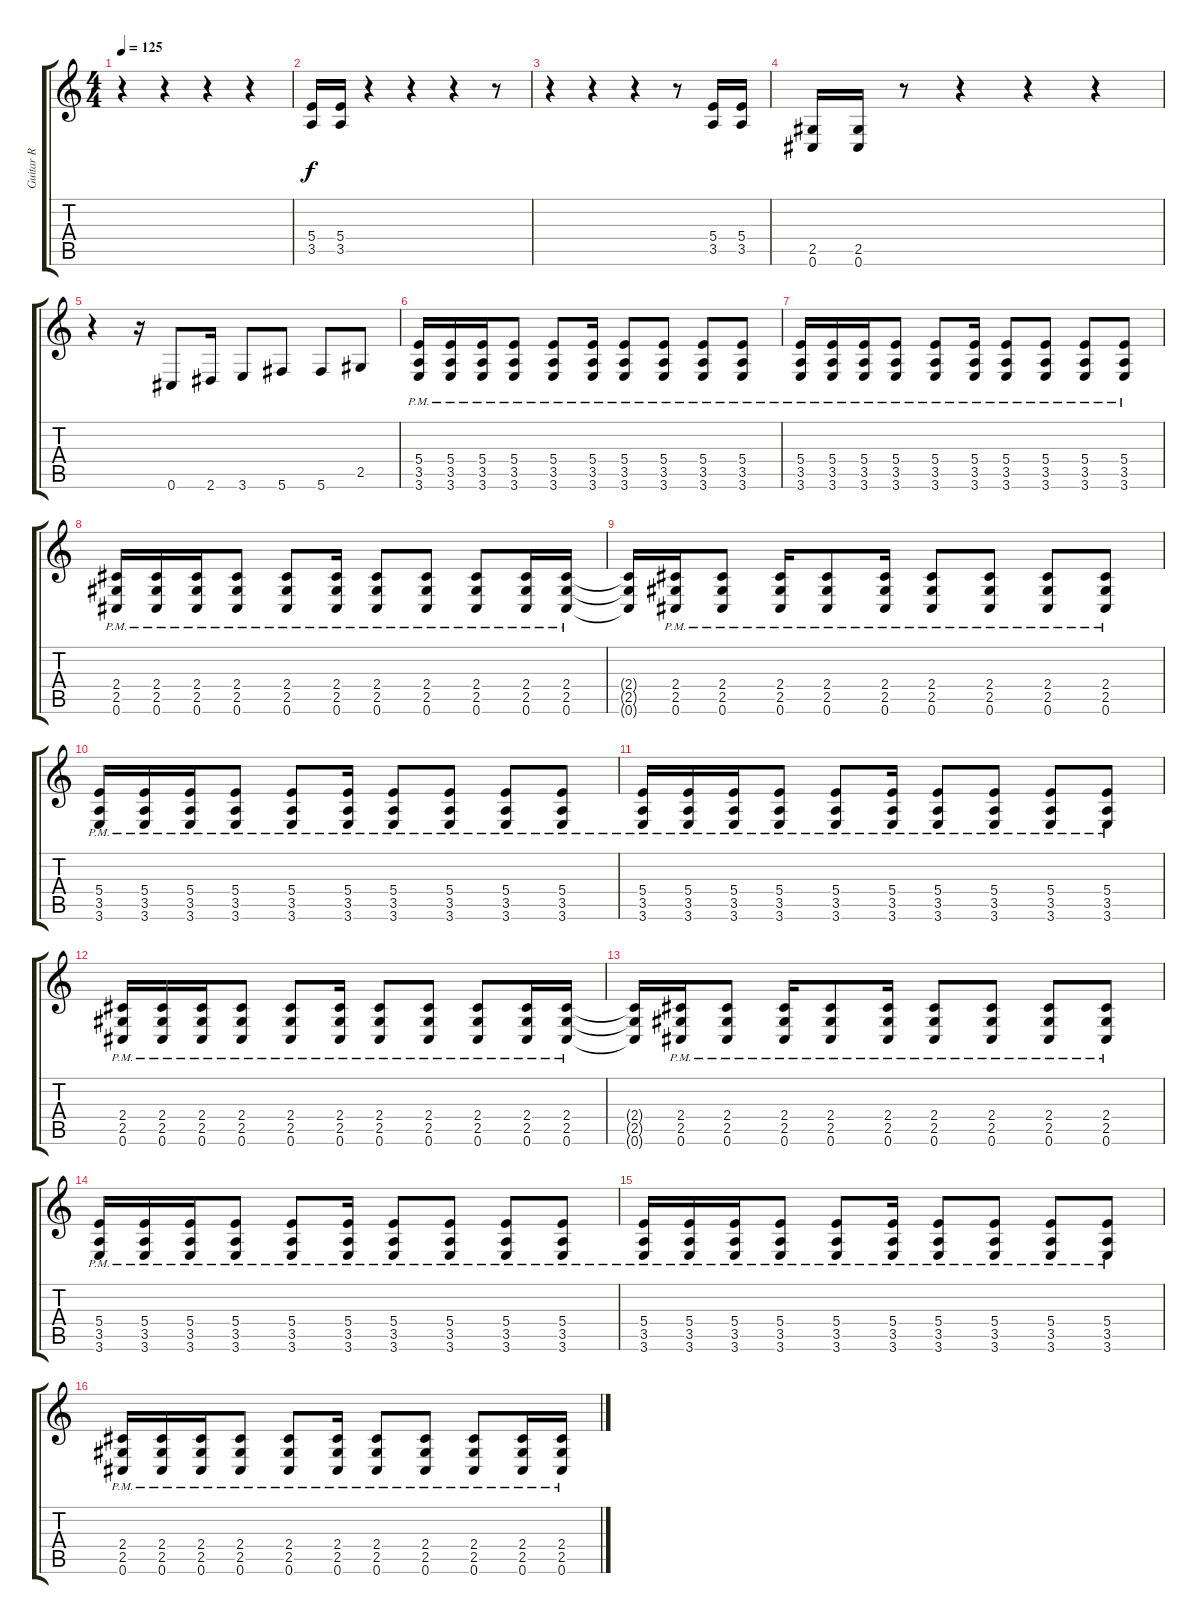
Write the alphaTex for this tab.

\track ("Guitar R" "Guitar R") {instrument distortionguitar}
\staff {score tabs}
\tuning (Db4 Ab3 E3 B2 Gb2 Db2) {hide}
\ts (4 4)
\tempo 125
\clef g2
\ks c
r.4{dy f} r.4 r.4 r.4 |
(5.4 3.5).16 (5.4 3.5).16 r.4 r.4 r.4 r.8 |
r.4 r.4 r.4 r.8 (5.4 3.5).16 (5.4 3.5).16 |
(2.5 0.6).16 (2.5 0.6).16 r.8 r.4 r.4 r.4 |
r.4 r.16 0.6.8 2.6.16 3.6.8 5.6.8 5.6.8 2.5.8 |
(5.4{pm} 3.5{pm} 3.6{pm}).16 (5.4{pm} 3.5{pm} 3.6{pm}).16 (5.4{pm} 3.5{pm} 3.6{pm}).16 (5.4{pm} 3.5{pm} 3.6{pm}).8 (5.4{pm} 3.5{pm} 3.6{pm}).8 (5.4{pm} 3.5{pm} 3.6{pm}).16 (5.4{pm} 3.5{pm} 3.6{pm}).8 (5.4{pm} 3.5{pm} 3.6{pm}).8 (5.4{pm} 3.5{pm} 3.6{pm}).8 (5.4{pm} 3.5{pm} 3.6{pm}).8 |
(5.4{pm} 3.5{pm} 3.6{pm}).16 (5.4{pm} 3.5{pm} 3.6{pm}).16 (5.4{pm} 3.5{pm} 3.6{pm}).16 (5.4{pm} 3.5{pm} 3.6{pm}).8 (5.4{pm} 3.5{pm} 3.6{pm}).8 (5.4{pm} 3.5{pm} 3.6{pm}).16 (5.4{pm} 3.5{pm} 3.6{pm}).8 (5.4{pm} 3.5{pm} 3.6{pm}).8 (5.4{pm} 3.5{pm} 3.6{pm}).8 (5.4{pm} 3.5{pm} 3.6{pm}).8 |
(2.4{pm} 2.5{pm} 0.6{pm}).16 (2.4{pm} 2.5{pm} 0.6{pm}).16 (2.4{pm} 2.5{pm} 0.6{pm}).16 (2.4{pm} 2.5{pm} 0.6{pm}).8 (2.4{pm} 2.5{pm} 0.6{pm}).8 (2.4{pm} 2.5{pm} 0.6{pm}).16 (2.4{pm} 2.5{pm} 0.6{pm}).8 (2.4{pm} 2.5{pm} 0.6{pm}).8 (2.4{pm} 2.5{pm} 0.6{pm}).8 (2.4{pm} 2.5{pm} 0.6{pm}).16 (2.4{pm} 2.5{pm} 0.6{pm}).16 |
(2.4{t} 2.5{t} 0.6{t}).16 (2.4{pm} 2.5{pm} 0.6{pm}).16 (2.4{pm} 2.5{pm} 0.6{pm}).8 (2.4{pm} 2.5{pm} 0.6{pm}).16 (2.4{pm} 2.5{pm} 0.6{pm}).8 (2.4{pm} 2.5{pm} 0.6{pm}).16 (2.4{pm} 2.5{pm} 0.6{pm}).8 (2.4{pm} 2.5{pm} 0.6{pm}).8 (2.4{pm} 2.5{pm} 0.6{pm}).8 (2.4{pm} 2.5{pm} 0.6{pm}).8 |
(5.4{pm} 3.5{pm} 3.6{pm}).16 (5.4{pm} 3.5{pm} 3.6{pm}).16 (5.4{pm} 3.5{pm} 3.6{pm}).16 (5.4{pm} 3.5{pm} 3.6{pm}).8 (5.4{pm} 3.5{pm} 3.6{pm}).8 (5.4{pm} 3.5{pm} 3.6{pm}).16 (5.4{pm} 3.5{pm} 3.6{pm}).8 (5.4{pm} 3.5{pm} 3.6{pm}).8 (5.4{pm} 3.5{pm} 3.6{pm}).8 (5.4{pm} 3.5{pm} 3.6{pm}).8 |
(5.4{pm} 3.5{pm} 3.6{pm}).16 (5.4{pm} 3.5{pm} 3.6{pm}).16 (5.4{pm} 3.5{pm} 3.6{pm}).16 (5.4{pm} 3.5{pm} 3.6{pm}).8 (5.4{pm} 3.5{pm} 3.6{pm}).8 (5.4{pm} 3.5{pm} 3.6{pm}).16 (5.4{pm} 3.5{pm} 3.6{pm}).8 (5.4{pm} 3.5{pm} 3.6{pm}).8 (5.4{pm} 3.5{pm} 3.6{pm}).8 (5.4{pm} 3.5{pm} 3.6{pm}).8 |
(2.4{pm} 2.5{pm} 0.6{pm}).16 (2.4{pm} 2.5{pm} 0.6{pm}).16 (2.4{pm} 2.5{pm} 0.6{pm}).16 (2.4{pm} 2.5{pm} 0.6{pm}).8 (2.4{pm} 2.5{pm} 0.6{pm}).8 (2.4{pm} 2.5{pm} 0.6{pm}).16 (2.4{pm} 2.5{pm} 0.6{pm}).8 (2.4{pm} 2.5{pm} 0.6{pm}).8 (2.4{pm} 2.5{pm} 0.6{pm}).8 (2.4{pm} 2.5{pm} 0.6{pm}).16 (2.4{pm} 2.5{pm} 0.6{pm}).16 |
(2.4{t} 2.5{t} 0.6{t}).16 (2.4{pm} 2.5{pm} 0.6{pm}).16 (2.4{pm} 2.5{pm} 0.6{pm}).8 (2.4{pm} 2.5{pm} 0.6{pm}).16 (2.4{pm} 2.5{pm} 0.6{pm}).8 (2.4{pm} 2.5{pm} 0.6{pm}).16 (2.4{pm} 2.5{pm} 0.6{pm}).8 (2.4{pm} 2.5{pm} 0.6{pm}).8 (2.4{pm} 2.5{pm} 0.6{pm}).8 (2.4{pm} 2.5{pm} 0.6{pm}).8 |
(5.4{pm} 3.5{pm} 3.6{pm}).16 (5.4{pm} 3.5{pm} 3.6{pm}).16 (5.4{pm} 3.5{pm} 3.6{pm}).16 (5.4{pm} 3.5{pm} 3.6{pm}).8 (5.4{pm} 3.5{pm} 3.6{pm}).8 (5.4{pm} 3.5{pm} 3.6{pm}).16 (5.4{pm} 3.5{pm} 3.6{pm}).8 (5.4{pm} 3.5{pm} 3.6{pm}).8 (5.4{pm} 3.5{pm} 3.6{pm}).8 (5.4{pm} 3.5{pm} 3.6{pm}).8 |
(5.4{pm} 3.5{pm} 3.6{pm}).16 (5.4{pm} 3.5{pm} 3.6{pm}).16 (5.4{pm} 3.5{pm} 3.6{pm}).16 (5.4{pm} 3.5{pm} 3.6{pm}).8 (5.4{pm} 3.5{pm} 3.6{pm}).8 (5.4{pm} 3.5{pm} 3.6{pm}).16 (5.4{pm} 3.5{pm} 3.6{pm}).8 (5.4{pm} 3.5{pm} 3.6{pm}).8 (5.4{pm} 3.5{pm} 3.6{pm}).8 (5.4{pm} 3.5{pm} 3.6{pm}).8 |
(2.4{pm} 2.5{pm} 0.6{pm}).16 (2.4{pm} 2.5{pm} 0.6{pm}).16 (2.4{pm} 2.5{pm} 0.6{pm}).16 (2.4{pm} 2.5{pm} 0.6{pm}).8 (2.4{pm} 2.5{pm} 0.6{pm}).8 (2.4{pm} 2.5{pm} 0.6{pm}).16 (2.4{pm} 2.5{pm} 0.6{pm}).8 (2.4{pm} 2.5{pm} 0.6{pm}).8 (2.4{pm} 2.5{pm} 0.6{pm}).8 (2.4{pm} 2.5{pm} 0.6{pm}).16 (2.4{pm} 2.5{pm} 0.6{pm}).16
